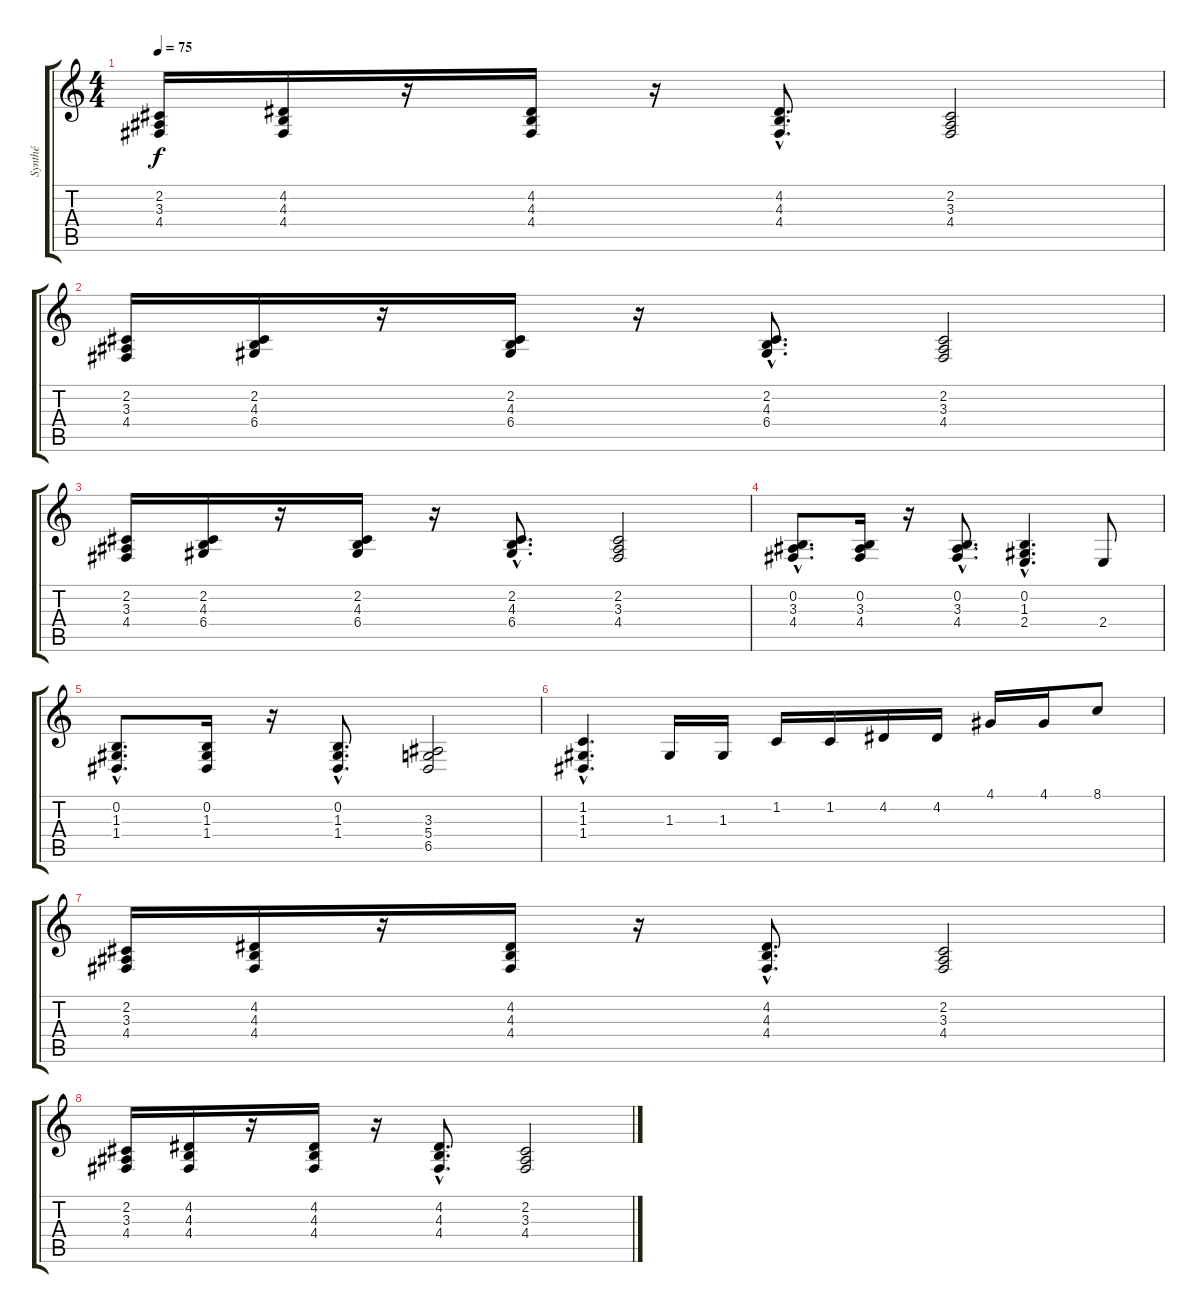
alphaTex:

\track ("Synthé" "Synthé") {instrument acousticgrandpiano}
\staff {score tabs}
\tuning (E4 B3 G3 D3 A2 E2) {hide}
\ts (4 4)
\tempo 75
\clef g2
\ks c
(2.2 3.3 4.4).16{dy f} (4.2 4.3 4.4).16 r.16 (4.2 4.3 4.4).16 r.16 (4.2{hac} 4.3{hac} 4.4{hac}).8{d} (2.2 3.3 4.4).2 |
(2.2 3.3 4.4).16 (2.2 4.3 6.4).16 r.16 (2.2 4.3 6.4).16 r.16 (2.2{hac} 4.3{hac} 6.4{hac}).8{d} (2.2 3.3 4.4).2 |
(2.2 3.3 4.4).16 (2.2 4.3 6.4).16 r.16 (2.2 4.3 6.4).16 r.16 (2.2{hac} 4.3{hac} 6.4{hac}).8{d} (2.2 3.3 4.4).2 |
(0.2{hac} 3.3{hac} 4.4{hac}).8{d} (0.2 3.3 4.4).16 r.16 (0.2{hac} 3.3{hac} 4.4{hac}).8{d} (0.2{hac} 1.3{hac} 2.4{hac}).4{d} 2.4.8 |
(0.2{hac} 1.3{hac} 1.4{hac}).8{d} (0.2 1.3 1.4).16 r.16 (0.2{hac} 1.3{hac} 1.4{hac}).8{d} (3.3 5.4 6.5).2 |
(1.2{hac} 1.3{hac} 1.4{hac}).4{d} 1.3.16 1.3.16 1.2.16 1.2.16 4.2.16 4.2.16 4.1.16 4.1.16 8.1.8 |
(2.2 3.3 4.4).16 (4.2 4.3 4.4).16 r.16 (4.2 4.3 4.4).16 r.16 (4.2{hac} 4.3{hac} 4.4{hac}).8{d} (2.2 3.3 4.4).2 |
(2.2 3.3 4.4).16 (4.2 4.3 4.4).16 r.16 (4.2 4.3 4.4).16 r.16 (4.2{hac} 4.3{hac} 4.4{hac}).8{d} (2.2 3.3 4.4).2
